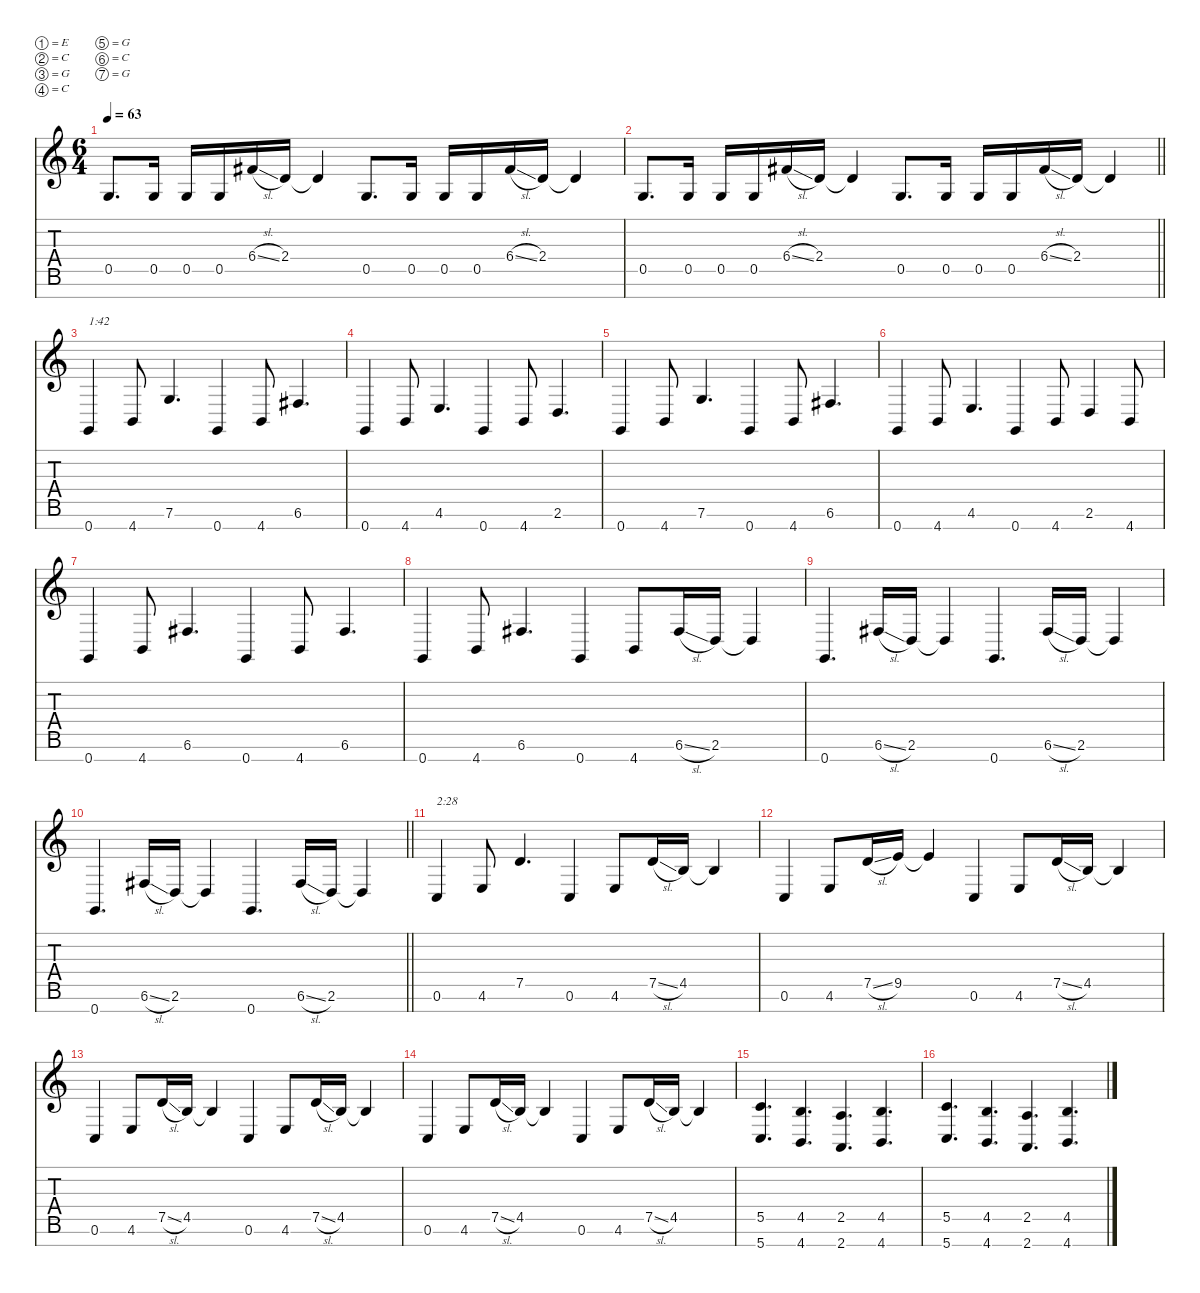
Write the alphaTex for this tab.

\defaultSystemsLayout 4
\hideDynamics
\bracketExtendMode nobrackets
\singleTrackTrackNamePolicy hidden
\multiTrackTrackNamePolicy hidden
\otherSystemsTrackNameOrientation horizontal
\track ("Guitar 1" "dist.guit.") {defaultSystemsLayout 4 mute instrument distortionguitar}
\staff {score tabs}
\tuning (E4 C4 G3 C3 G2 C2 G1)
\ts (6 4)
\tempo 63
\clef g2
\ks c
0.5.8{d dy f beam Up} 0.5.16{beam Up} 0.5.16{beam Up} 0.5.16{beam Up} 6.4{sl acc #}.16{beam Up} 2.4.16{beam Up} 2.4{t}.4{beam Up} 0.5.8{d beam Up} 0.5.16{beam Up} 0.5.16{beam Up} 0.5.16{beam Up} 6.4{sl acc #}.16{beam Up} 2.4.16{beam Up} 2.4{t}.4{beam Up} |
\barLineRight lightlight
0.5.8{d beam Up} 0.5.16{beam Up} 0.5.16{beam Up} 0.5.16{beam Up} 6.4{sl acc #}.16{beam Up} 2.4.16{beam Up} 2.4{t}.4{beam Up} 0.5.8{d beam Up} 0.5.16{beam Up} 0.5.16{beam Up} 0.5.16{beam Up} 6.4{sl acc #}.16{beam Up} 2.4.16{beam Up} 2.4{t}.4{beam Up} |
0.7.4{txt "1:42" beam Up} 4.7.8{beam Up} 7.6.4{d beam Up} 0.7.4{beam Up} 4.7.8{beam Up} 6.6{acc #}.4{d beam Up} |
0.7.4{beam Up} 4.7.8{beam Up} 4.6.4{d beam Up} 0.7.4{beam Up} 4.7.8{beam Up} 2.6.4{d beam Up} |
0.7.4{beam Up} 4.7.8{beam Up} 7.6.4{d beam Up} 0.7.4{beam Up} 4.7.8{beam Up} 6.6{acc #}.4{d beam Up} |
0.7.4{beam Up} 4.7.8{beam Up} 4.6.4{d beam Up} 0.7.4{beam Up} 4.7.8{beam Up} 2.6.4{beam Up} 4.7.8{beam Up} |
0.7.4{beam Up} 4.7.8{beam Up} 6.6{acc #}.4{d beam Up} 0.7.4{beam Up} 4.7.8{beam Up} 6.6{acc #}.4{d beam Up} |
0.7.4{beam Up} 4.7.8{beam Up} 6.6{acc #}.4{d beam Up} 0.7.4{beam Up} 4.7.8{beam Up} 6.6{sl acc #}.16{beam Up} 2.6.16{beam Up} 2.6{t}.4{beam Up} |
0.7.4{d beam Up} 6.6{sl acc #}.16{beam Up} 2.6.16{beam Up} 2.6{t}.4{beam Up} 0.7.4{d beam Up} 6.6{sl acc #}.16{beam Up} 2.6.16{beam Up} 2.6{t}.4{beam Up} |
\barLineRight lightlight
0.7.4{d beam Up} 6.6{sl acc #}.16{beam Up} 2.6.16{beam Up} 2.6{t}.4{beam Up} 0.7.4{d beam Up} 6.6{sl acc #}.16{beam Up} 2.6.16{beam Up} 2.6{t}.4{beam Up} |
0.6.4{txt "2:28" beam Up} 4.6.8{beam Up} 7.5.4{d beam Up} 0.6.4{beam Up} 4.6.8{beam Up} 7.5{sl}.16{beam Up} 4.5.16{beam Up} 4.5{t}.4{beam Up} |
0.6.4{beam Up} 4.6.8{beam Up} 7.5{sl}.16{beam Up} 9.5.16{beam Up} 9.5{t}.4{beam Up} 0.6.4{dy mf beam Up} 4.6.8{beam Up} 7.5{sl}.16{beam Up} 4.5.16{beam Up} 4.5{t}.4{dy f beam Up} |
0.6.4{dy mf beam Up} 4.6.8{beam Up} 7.5{sl}.16{beam Up} 4.5.16{beam Up} 4.5{t}.4{dy f beam Up} 0.6.4{dy mf beam Up} 4.6.8{beam Up} 7.5{sl}.16{beam Up} 4.5.16{beam Up} 4.5{t}.4{dy f beam Up} |
0.6.4{dy mf beam Up} 4.6.8{beam Up} 7.5{sl}.16{beam Up} 4.5.16{beam Up} 4.5{t}.4{dy f beam Up} 0.6.4{dy mf beam Up} 4.6.8{beam Up} 7.5{sl}.16{beam Up} 4.5.16{beam Up} 4.5{t}.4{dy f beam Up} |
(5.5 5.7).4{d beam Up} (4.5 4.7).4{d beam Up} (2.5 2.7).4{d beam Up} (4.5 4.7).4{d beam Up} |
(5.5 5.7).4{d beam Up} (4.5 4.7).4{d beam Up} (2.5 2.7).4{d beam Up} (4.5 4.7).4{d beam Up}
